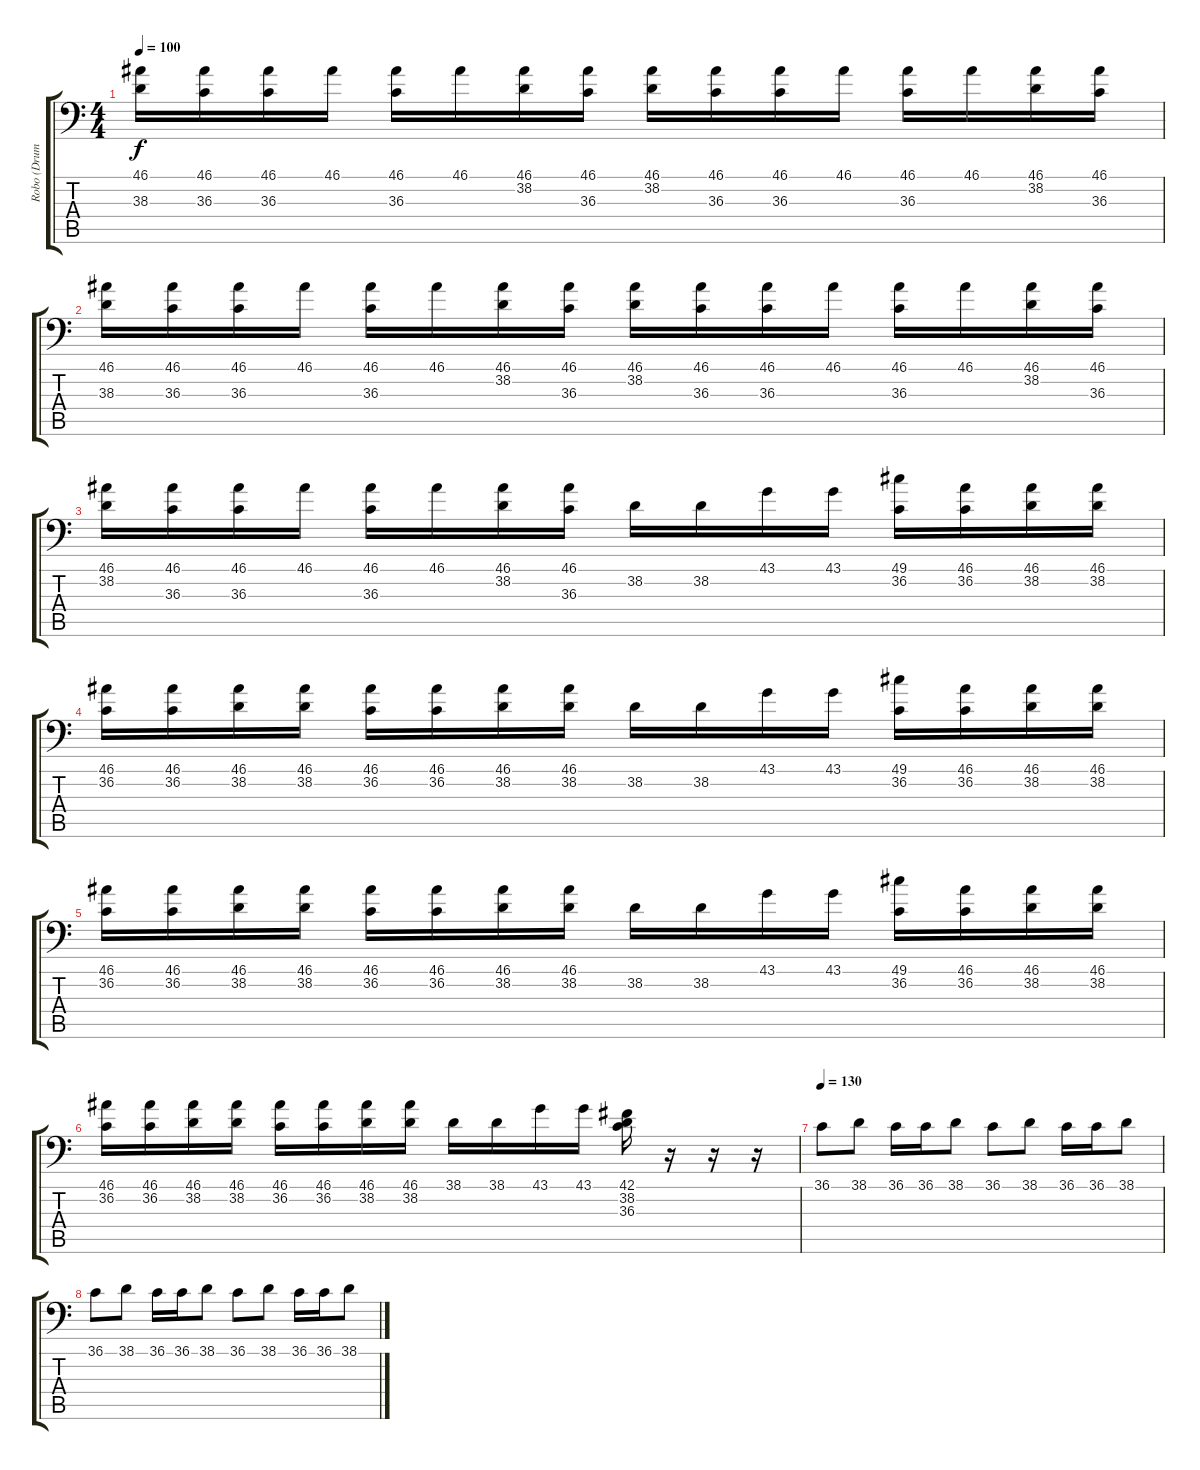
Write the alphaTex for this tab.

\track ("Robo (Drums)" "Robo (Drum") {instrument acousticgrandpiano}
\staff {score tabs}
\tuning (C-1 C-1 C-1 C-1 C-1 C-1) {hide}
\ts (4 4)
\tempo 100
\clef f4
\ks c
(46.1 38.3).16{dy f} (46.1 36.3).16 (46.1 36.3).16 46.1.16 (46.1 36.3).16 46.1.16 (46.1 38.2).16 (46.1 36.3).16 (46.1 38.2).16 (46.1 36.3).16 (46.1 36.3).16 46.1.16 (46.1 36.3).16 46.1.16 (46.1 38.2).16 (46.1 36.3).16 |
(46.1 38.3).16 (46.1 36.3).16 (46.1 36.3).16 46.1.16 (46.1 36.3).16 46.1.16 (46.1 38.2).16 (46.1 36.3).16 (46.1 38.2).16 (46.1 36.3).16 (46.1 36.3).16 46.1.16 (46.1 36.3).16 46.1.16 (46.1 38.2).16 (46.1 36.3).16 |
(46.1 38.2).16 (46.1 36.3).16 (46.1 36.3).16 46.1.16 (46.1 36.3).16 46.1.16 (46.1 38.2).16 (46.1 36.3).16 38.2.16 38.2.16 43.1.16 43.1.16 (49.1 36.2).16 (46.1 36.2).16 (46.1 38.2).16 (46.1 38.2).16 |
(46.1 36.2).16 (46.1 36.2).16 (46.1 38.2).16 (46.1 38.2).16 (46.1 36.2).16 (46.1 36.2).16 (46.1 38.2).16 (46.1 38.2).16 38.2.16 38.2.16 43.1.16 43.1.16 (49.1 36.2).16 (46.1 36.2).16 (46.1 38.2).16 (46.1 38.2).16 |
(46.1 36.2).16 (46.1 36.2).16 (46.1 38.2).16 (46.1 38.2).16 (46.1 36.2).16 (46.1 36.2).16 (46.1 38.2).16 (46.1 38.2).16 38.2.16 38.2.16 43.1.16 43.1.16 (49.1 36.2).16 (46.1 36.2).16 (46.1 38.2).16 (46.1 38.2).16 |
(46.1 36.2).16 (46.1 36.2).16 (46.1 38.2).16 (46.1 38.2).16 (46.1 36.2).16 (46.1 36.2).16 (46.1 38.2).16 (46.1 38.2).16 38.1.16 38.1.16 43.1.16 43.1.16 (42.1 38.2 36.3).16 r.16 r.16 r.16 |
\tempo 130
36.1.8 38.1.8 36.1.16 36.1.16 38.1.8 36.1.8 38.1.8 36.1.16 36.1.16 38.1.8 |
36.1.8 38.1.8 36.1.16 36.1.16 38.1.8 36.1.8 38.1.8 36.1.16 36.1.16 38.1.8
